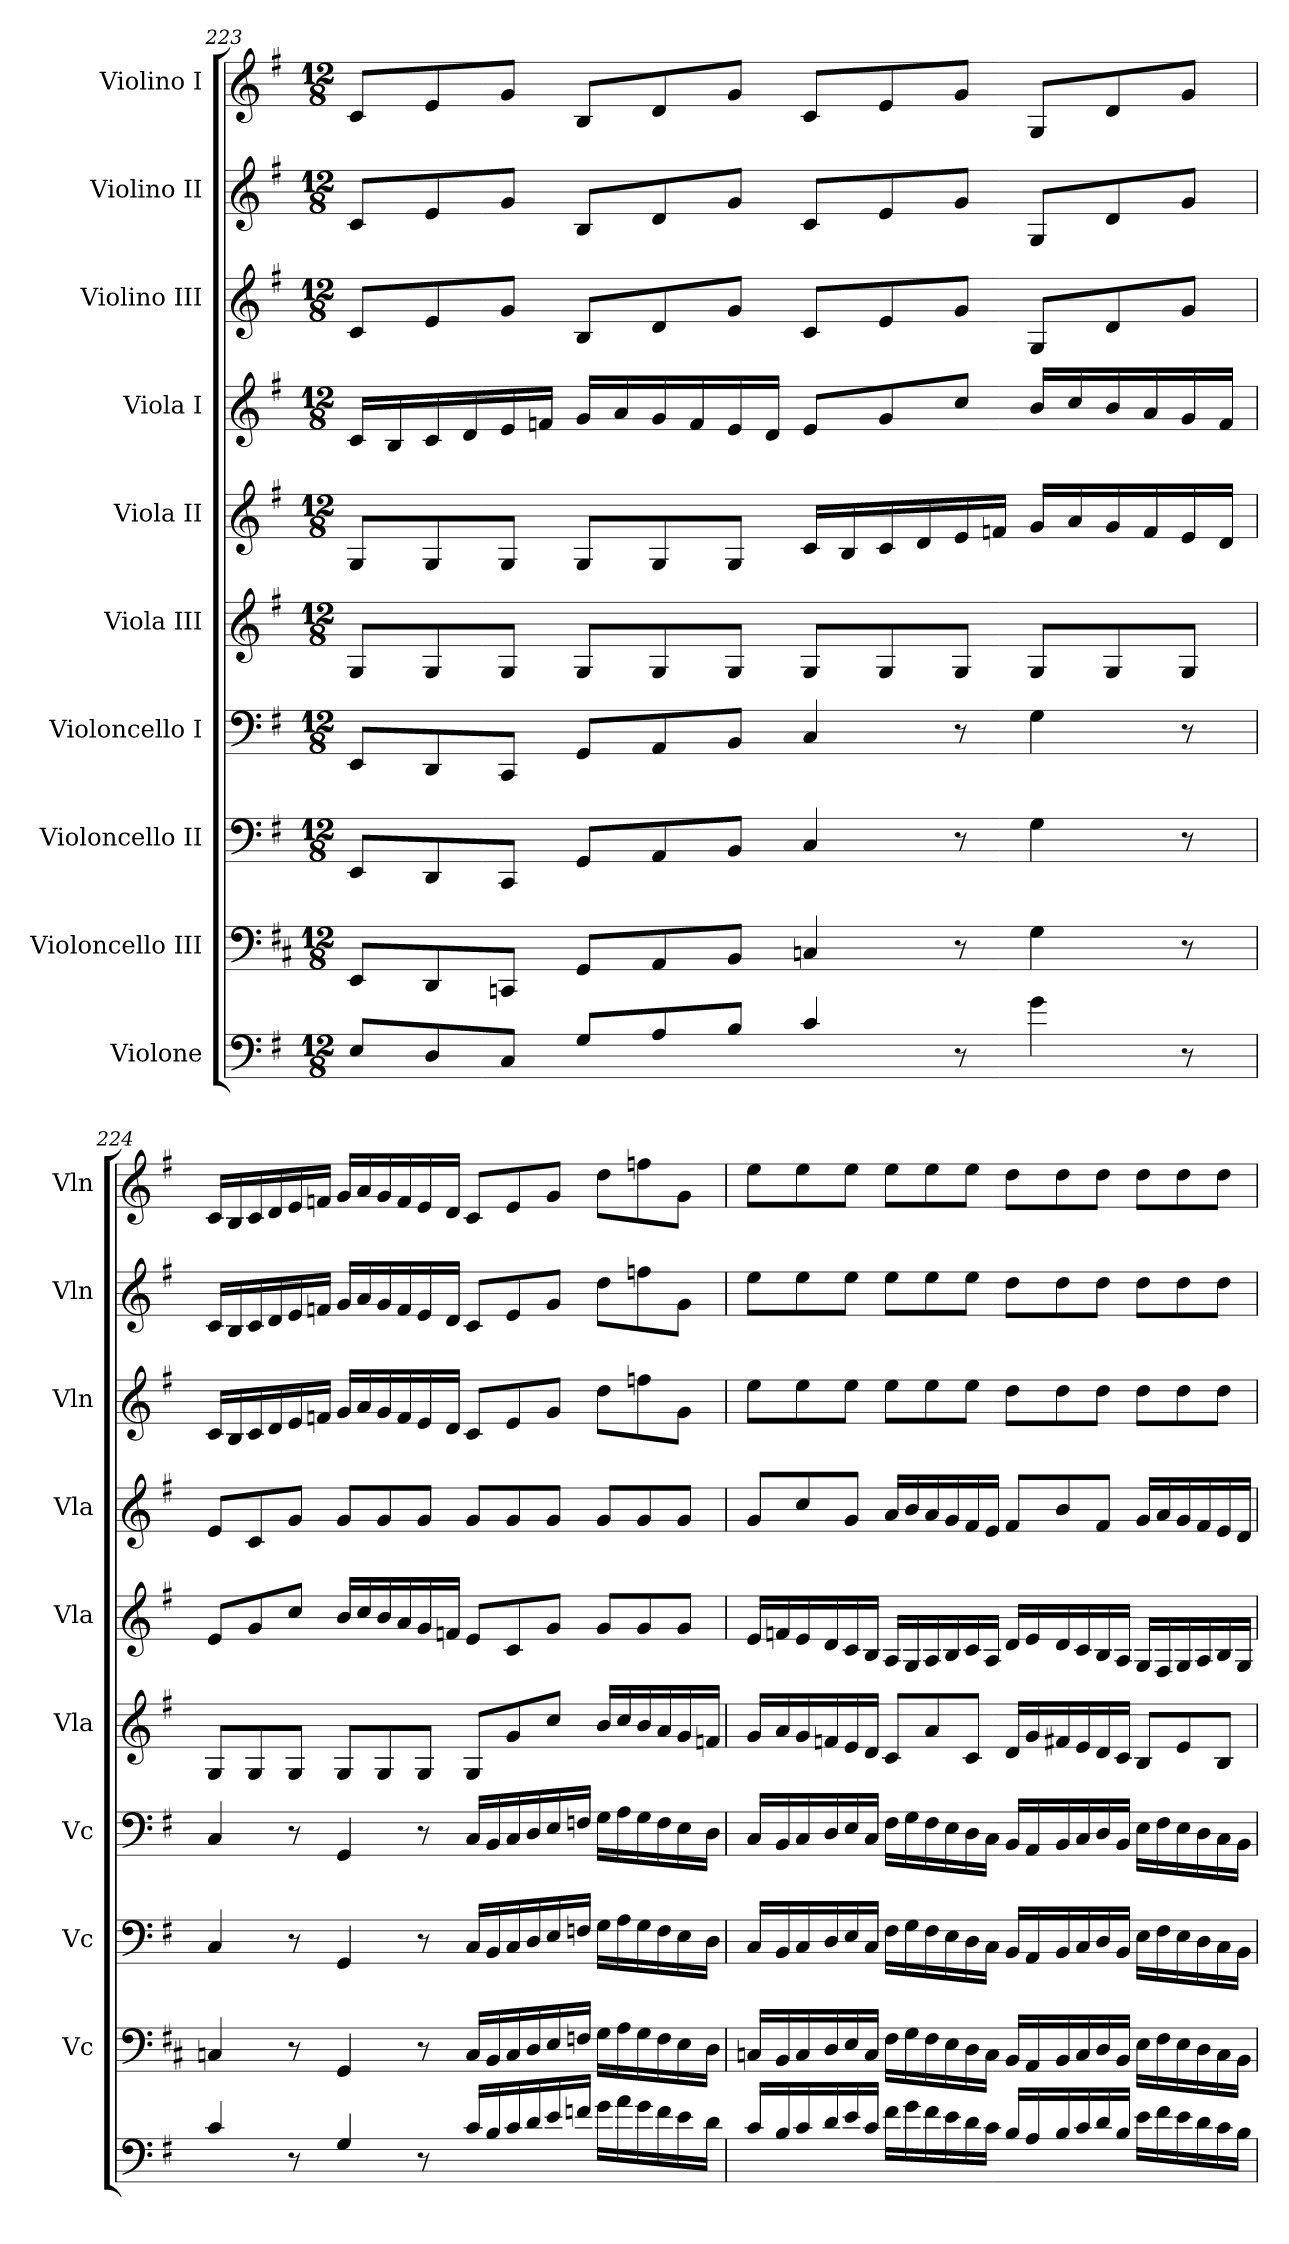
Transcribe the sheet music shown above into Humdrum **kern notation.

**kern	**kern	**kern	**kern	**kern	**kern	**kern	**kern	**kern	**kern
*part10	*part9	*part8	*part7	*part6	*part5	*part4	*part3	*part2	*part1
*staff10	*staff9	*staff8	*staff7	*staff6	*staff5	*staff4	*staff3	*staff2	*staff1
*I"Violone	*I"Violoncello III	*I"Violoncello  II	*I"Violoncello   I	*I"Viola       III	*I"Viola        II	*I"Viola         I	*I"Violino     III	*I"Violino      II	*I"Violino       I
*	*I'Vc	*I'Vc	*I'Vc	*I'Vla	*I'Vla	*I'Vla	*I'Vln	*I'Vln	*I'Vln
!!LO:PB:g=z
*clefF4	*clefF4	*clefF4	*clefF4	*clefG2	*clefG2	*clefG2	*clefG2	*clefG2	*clefG2
*ITrd7c12	*	*	*	*	*	*	*	*	*
*k[f#]	*k[f#c#]	*k[f#]	*k[f#]	*k[f#]	*k[f#]	*k[f#]	*k[f#]	*k[f#]	*k[f#]
*G:	*D:	*G:	*G:	*G:	*G:	*G:	*G:	*G:	*G:
*M12/8	*M12/8	*M12/8	*M12/8	*M12/8	*M12/8	*M12/8	*M12/8	*M12/8	*M12/8
=223	=223	=223	=223	=223	=223	=223	=223	=223	=223
8EE/L	8EE/L	8EE/L	8EE/L	8G/L	8G/L	16c/LL	8c/L	8c/L	8c/L
.	.	.	.	.	.	16B/	.	.	.
8DD/	8DD/	8DD/	8DD/	8G/	8G/	16c/	8e/	8e/	8e/
.	.	.	.	.	.	16d/	.	.	.
8CC/J	8CCn/J	8CC/J	8CC/J	8G/J	8G/J	16e/	8g/J	8g/J	8g/J
.	.	.	.	.	.	16fn/JJ	.	.	.
8GG/L	8GG/L	8GG/L	8GG/L	8G/L	8G/L	16g/LL	8B/L	8B/L	8B/L
.	.	.	.	.	.	16a/	.	.	.
8AA/	8AA/	8AA/	8AA/	8G/	8G/	16g/	8d/	8d/	8d/
.	.	.	.	.	.	16f/	.	.	.
8BB/J	8BB/J	8BB/J	8BB/J	8G/J	8G/J	16e/	8g/J	8g/J	8g/J
.	.	.	.	.	.	16d/JJ	.	.	.
4C/	4Cn/	4C/	4C/	8G/L	16c/LL	8e/L	8c/L	8c/L	8c/L
.	.	.	.	.	16B/	.	.	.	.
.	.	.	.	8G/	16c/	8g/	8e/	8e/	8e/
.	.	.	.	.	16d/	.	.	.	.
8r	8r	8r	8r	8G/J	16e/	8cc/J	8g/J	8g/J	8g/J
.	.	.	.	.	16fn/JJ	.	.	.	.
4G\	4G\	4G\	4G\	8G/L	16g/LL	16b/LL	8G/L	8G/L	8G/L
.	.	.	.	.	16a/	16cc/	.	.	.
.	.	.	.	8G/	16g/	16b/	8d/	8d/	8d/
.	.	.	.	.	16f/	16a/	.	.	.
8r	8r	8r	8r	8G/J	16e/	16g/	8g/J	8g/J	8g/J
.	.	.	.	.	16d/JJ	16f/JJ	.	.	.
!!LO:PB:g=z
=224	=224	=224	=224	=224	=224	=224	=224	=224	=224
4C/	4Cn/	4C/	4C/	8G/L	8e/L	8e/L	16c/LL	16c/LL	16c/LL
.	.	.	.	.	.	.	16B/	16B/	16B/
.	.	.	.	8G/	8g/	8c/	16c/	16c/	16c/
.	.	.	.	.	.	.	16d/	16d/	16d/
8r	8r	8r	8r	8G/J	8cc/J	8g/J	16e/	16e/	16e/
.	.	.	.	.	.	.	16fn/JJ	16fn/JJ	16fn/JJ
4GG/	4GG/	4GG/	4GG/	8G/L	16b/LL	8g/L	16g/LL	16g/LL	16g/LL
.	.	.	.	.	16cc/	.	16a/	16a/	16a/
.	.	.	.	8G/	16b/	8g/	16g/	16g/	16g/
.	.	.	.	.	16a/	.	16f/	16f/	16f/
8r	8r	8r	8r	8G/J	16g/	8g/J	16e/	16e/	16e/
.	.	.	.	.	16fn/JJ	.	16d/JJ	16d/JJ	16d/JJ
16C/LL	16C/LL	16C/LL	16C/LL	8G/L	8e/L	8g/L	8c/L	8c/L	8c/L
16BB/	16BB/	16BB/	16BB/	.	.	.	.	.	.
16C/	16C/	16C/	16C/	8g/	8c/	8g/	8e/	8e/	8e/
16D/	16D/	16D/	16D/	.	.	.	.	.	.
16E/	16E/	16E/	16E/	8cc/J	8g/J	8g/J	8g/J	8g/J	8g/J
16Fn/JJ	16Fn/JJ	16Fn/JJ	16Fn/JJ	.	.	.	.	.	.
16G\LL	16G\LL	16G\LL	16G\LL	16b/LL	8g/L	8g/L	8dd\L	8dd\L	8dd\L
16A\	16A\	16A\	16A\	16cc/	.	.	.	.	.
16G\	16G\	16G\	16G\	16b/	8g/	8g/	8ffn\	8ffn\	8ffn\
16F\	16F\	16F\	16F\	16a/	.	.	.	.	.
16E\	16E\	16E\	16E\	16g/	8g/J	8g/J	8g\J	8g\J	8g\J
16D\JJ	16D\JJ	16D\JJ	16D\JJ	16fn/JJ	.	.	.	.	.
!!LO:PB:g=z
=225	=225	=225	=225	=225	=225	=225	=225	=225	=225
16C/LL	16Cn/LL	16C/LL	16C/LL	16g/LL	16e/LL	8g/L	8ee\L	8ee\L	8ee\L
16BB/	16BB/	16BB/	16BB/	16a/	16fn/	.	.	.	.
16C/	16C/	16C/	16C/	16g/	16e/	8cc/	8ee\	8ee\	8ee\
16D/	16D/	16D/	16D/	16fn/	16d/	.	.	.	.
16E/	16E/	16E/	16E/	16e/	16c/	8g/J	8ee\J	8ee\J	8ee\J
16C/JJ	16C/JJ	16C/JJ	16C/JJ	16d/JJ	16B/JJ	.	.	.	.
16F#\LL	16F#\LL	16F#\LL	16F#\LL	8c/L	16A/LL	16a/LL	8ee\L	8ee\L	8ee\L
16G\	16G\	16G\	16G\	.	16G/	16b/	.	.	.
16F#\	16F#\	16F#\	16F#\	8a/	16A/	16a/	8ee\	8ee\	8ee\
16E\	16E\	16E\	16E\	.	16B/	16g/	.	.	.
16D\	16D\	16D\	16D\	8c/J	16c/	16f#/	8ee\J	8ee\J	8ee\J
16C\JJ	16C\JJ	16C\JJ	16C\JJ	.	16A/JJ	16e/JJ	.	.	.
16BB/LL	16BB/LL	16BB/LL	16BB/LL	16d/LL	16d/LL	8f#/L	8dd\L	8dd\L	8dd\L
16AA/	16AA/	16AA/	16AA/	16g/	16e/	.	.	.	.
16BB/	16BB/	16BB/	16BB/	16f#X/	16d/	8b/	8dd\	8dd\	8dd\
16C/	16C/	16C/	16C/	16e/	16c/	.	.	.	.
16D/	16D/	16D/	16D/	16d/	16B/	8f#/J	8dd\J	8dd\J	8dd\J
16BB/JJ	16BB/JJ	16BB/JJ	16BB/JJ	16c/JJ	16A/JJ	.	.	.	.
16E\LL	16E\LL	16E\LL	16E\LL	8B/L	16G/LL	16g/LL	8dd\L	8dd\L	8dd\L
16F#\	16F#\	16F#\	16F#\	.	16F#/	16a/	.	.	.
16E\	16E\	16E\	16E\	8e/	16G/	16g/	8dd\	8dd\	8dd\
16D\	16D\	16D\	16D\	.	16A/	16f#/	.	.	.
16C\	16C\	16C\	16C\	8B/J	16B/	16e/	8dd\J	8dd\J	8dd\J
16BB\JJ	16BB\JJ	16BB\JJ	16BB\JJ	.	16G/JJ	16d/JJ	.	.	.
=	=	=	=	=	=	=	=	=	=
*-	*-	*-	*-	*-	*-	*-	*-	*-	*-
